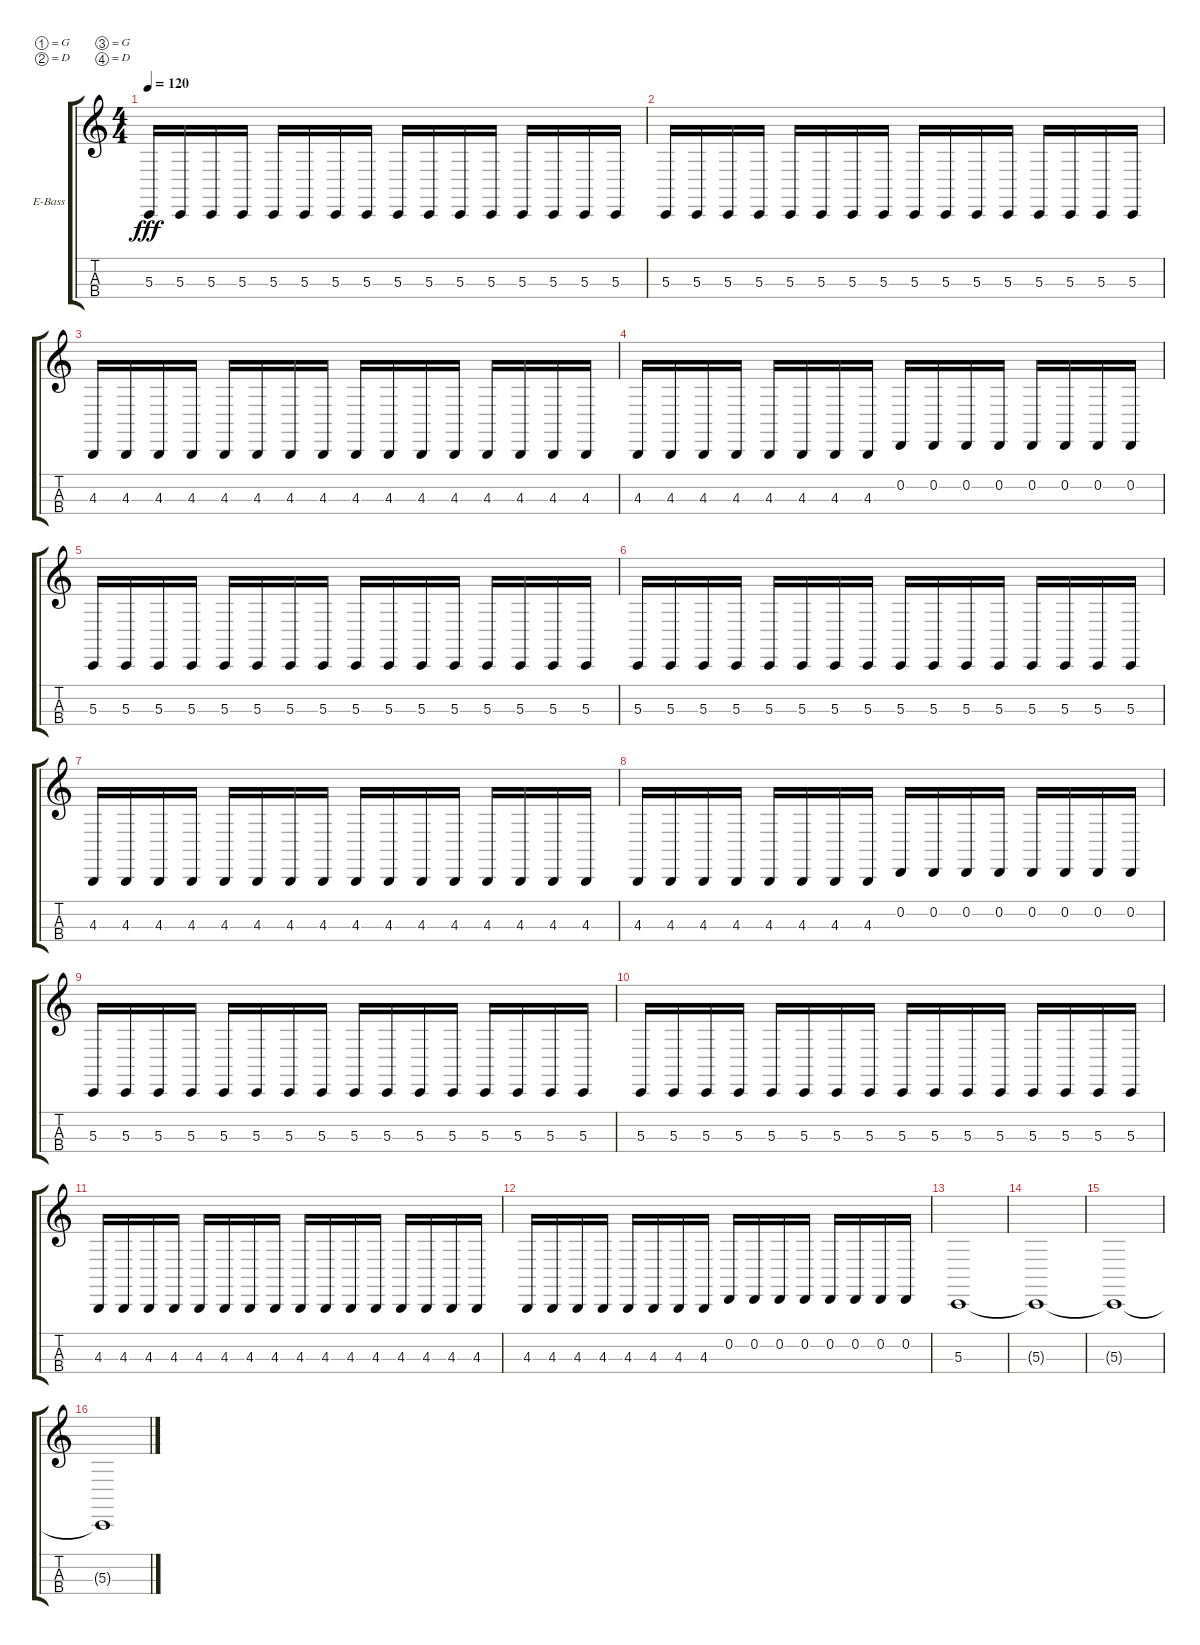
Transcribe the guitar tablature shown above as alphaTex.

\bracketExtendMode groupsimilarinstruments
\firstSystemTrackNameOrientation horizontal
\otherSystemsTrackNameOrientation horizontal
\track ("James" "E-Bass") {instrument electricbassfinger}
\staff {score tabs}
\tuning (G1 D1 G0 D0)
\ts (4 4)
\tempo 120
\clef g2
\ks c
5.3.16{dy fff} 5.3.16 5.3.16 5.3.16 5.3.16 5.3.16 5.3.16 5.3.16 5.3.16 5.3.16 5.3.16 5.3.16 5.3.16 5.3.16 5.3.16 5.3.16 |
5.3.16 5.3.16 5.3.16 5.3.16 5.3.16 5.3.16 5.3.16 5.3.16 5.3.16 5.3.16 5.3.16 5.3.16 5.3.16 5.3.16 5.3.16 5.3.16 |
4.3.16 4.3.16 4.3.16 4.3.16 4.3.16 4.3.16 4.3.16 4.3.16 4.3.16 4.3.16 4.3.16 4.3.16 4.3.16 4.3.16 4.3.16 4.3.16 |
4.3.16 4.3.16 4.3.16 4.3.16 4.3.16 4.3.16 4.3.16 4.3.16 0.2.16 0.2.16 0.2.16 0.2.16 0.2.16 0.2.16 0.2.16 0.2.16 |
5.3.16 5.3.16 5.3.16 5.3.16 5.3.16 5.3.16 5.3.16 5.3.16 5.3.16 5.3.16 5.3.16 5.3.16 5.3.16 5.3.16 5.3.16 5.3.16 |
5.3.16 5.3.16 5.3.16 5.3.16 5.3.16 5.3.16 5.3.16 5.3.16 5.3.16 5.3.16 5.3.16 5.3.16 5.3.16 5.3.16 5.3.16 5.3.16 |
4.3.16 4.3.16 4.3.16 4.3.16 4.3.16 4.3.16 4.3.16 4.3.16 4.3.16 4.3.16 4.3.16 4.3.16 4.3.16 4.3.16 4.3.16 4.3.16 |
4.3.16 4.3.16 4.3.16 4.3.16 4.3.16 4.3.16 4.3.16 4.3.16 0.2.16 0.2.16 0.2.16 0.2.16 0.2.16 0.2.16 0.2.16 0.2.16 |
5.3.16 5.3.16 5.3.16 5.3.16 5.3.16 5.3.16 5.3.16 5.3.16 5.3.16 5.3.16 5.3.16 5.3.16 5.3.16 5.3.16 5.3.16 5.3.16 |
5.3.16 5.3.16 5.3.16 5.3.16 5.3.16 5.3.16 5.3.16 5.3.16 5.3.16 5.3.16 5.3.16 5.3.16 5.3.16 5.3.16 5.3.16 5.3.16 |
4.3.16 4.3.16 4.3.16 4.3.16 4.3.16 4.3.16 4.3.16 4.3.16 4.3.16 4.3.16 4.3.16 4.3.16 4.3.16 4.3.16 4.3.16 4.3.16 |
4.3.16 4.3.16 4.3.16 4.3.16 4.3.16 4.3.16 4.3.16 4.3.16 0.2.16 0.2.16 0.2.16 0.2.16 0.2.16 0.2.16 0.2.16 0.2.16 |
5.3.1 |
5.3{t}.1 |
5.3{t}.1 |
5.3{t}.1
